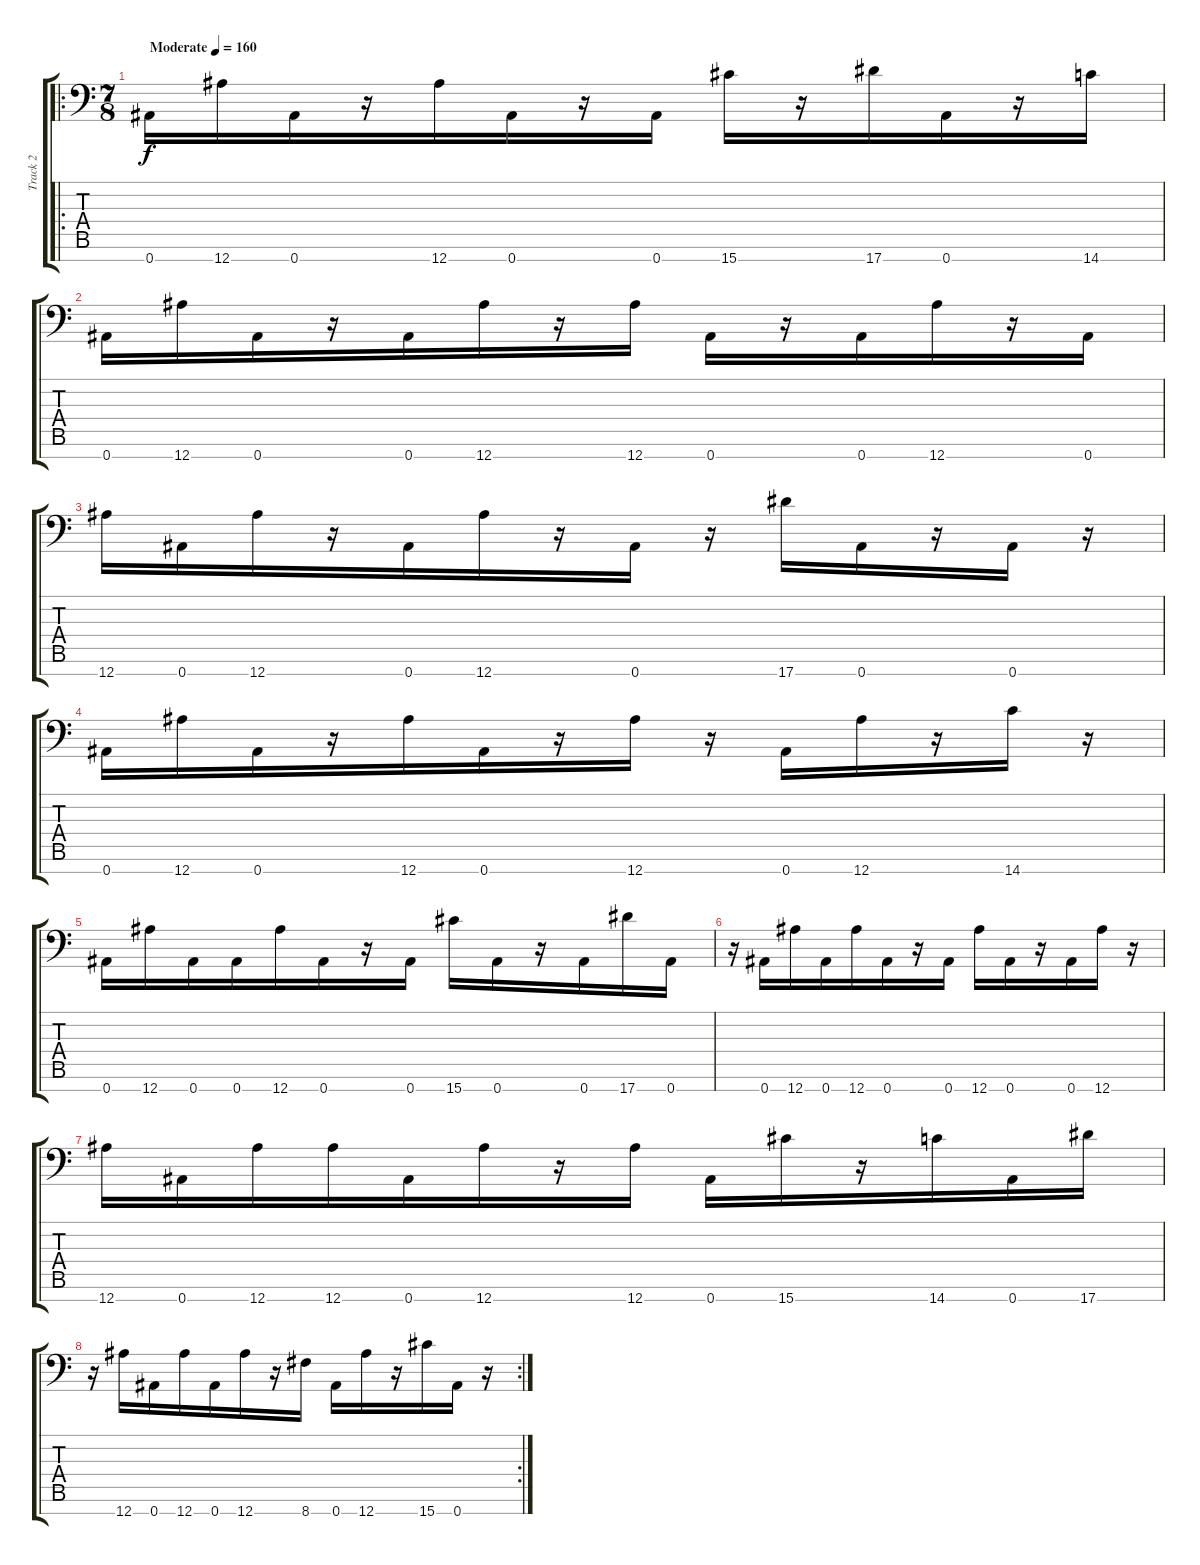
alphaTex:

\track ("Track 2" "Track 2") {instrument distortionguitar}
\staff {score tabs}
\tuning (Eb4 Bb3 Gb3 Db3 Ab2 Eb2 Bb1) {hide}
\ro
\ts (7 8)
\tempo (160 "Moderate")
\clef f4
\ks c
0.7.16{dy f instrument distortionguitar} 12.7.16 0.7.16 r.16 12.7.16 0.7.16 r.16 0.7.16 15.7.16 r.16 17.7.16 0.7.16 r.16 14.7.16 |
0.7.16 12.7.16 0.7.16 r.16 0.7.16 12.7.16 r.16 12.7.16 0.7.16 r.16 0.7.16 12.7.16 r.16 0.7.16 |
12.7.16 0.7.16 12.7.16 r.16 0.7.16 12.7.16 r.16 0.7.16 r.16 17.7.16 0.7.16 r.16 0.7.16 r.16 |
0.7.16 12.7.16 0.7.16 r.16 12.7.16 0.7.16 r.16 12.7.16 r.16 0.7.16 12.7.16 r.16 14.7.16 r.16 |
0.7.16 12.7.16 0.7.16 0.7.16 12.7.16 0.7.16 r.16 0.7.16 15.7.16 0.7.16 r.16 0.7.16 17.7.16 0.7.16 |
r.16 0.7.16 12.7.16 0.7.16 12.7.16 0.7.16 r.16 0.7.16 12.7.16 0.7.16 r.16 0.7.16 12.7.16 r.16 |
12.7.16 0.7.16 12.7.16 12.7.16 0.7.16 12.7.16 r.16 12.7.16 0.7.16 15.7.16 r.16 14.7.16 0.7.16 17.7.16 |
\rc 2
r.16 12.7.16 0.7.16 12.7.16 0.7.16 12.7.16 r.16 8.7.16 0.7.16 12.7.16 r.16 15.7.16 0.7.16 r.16
